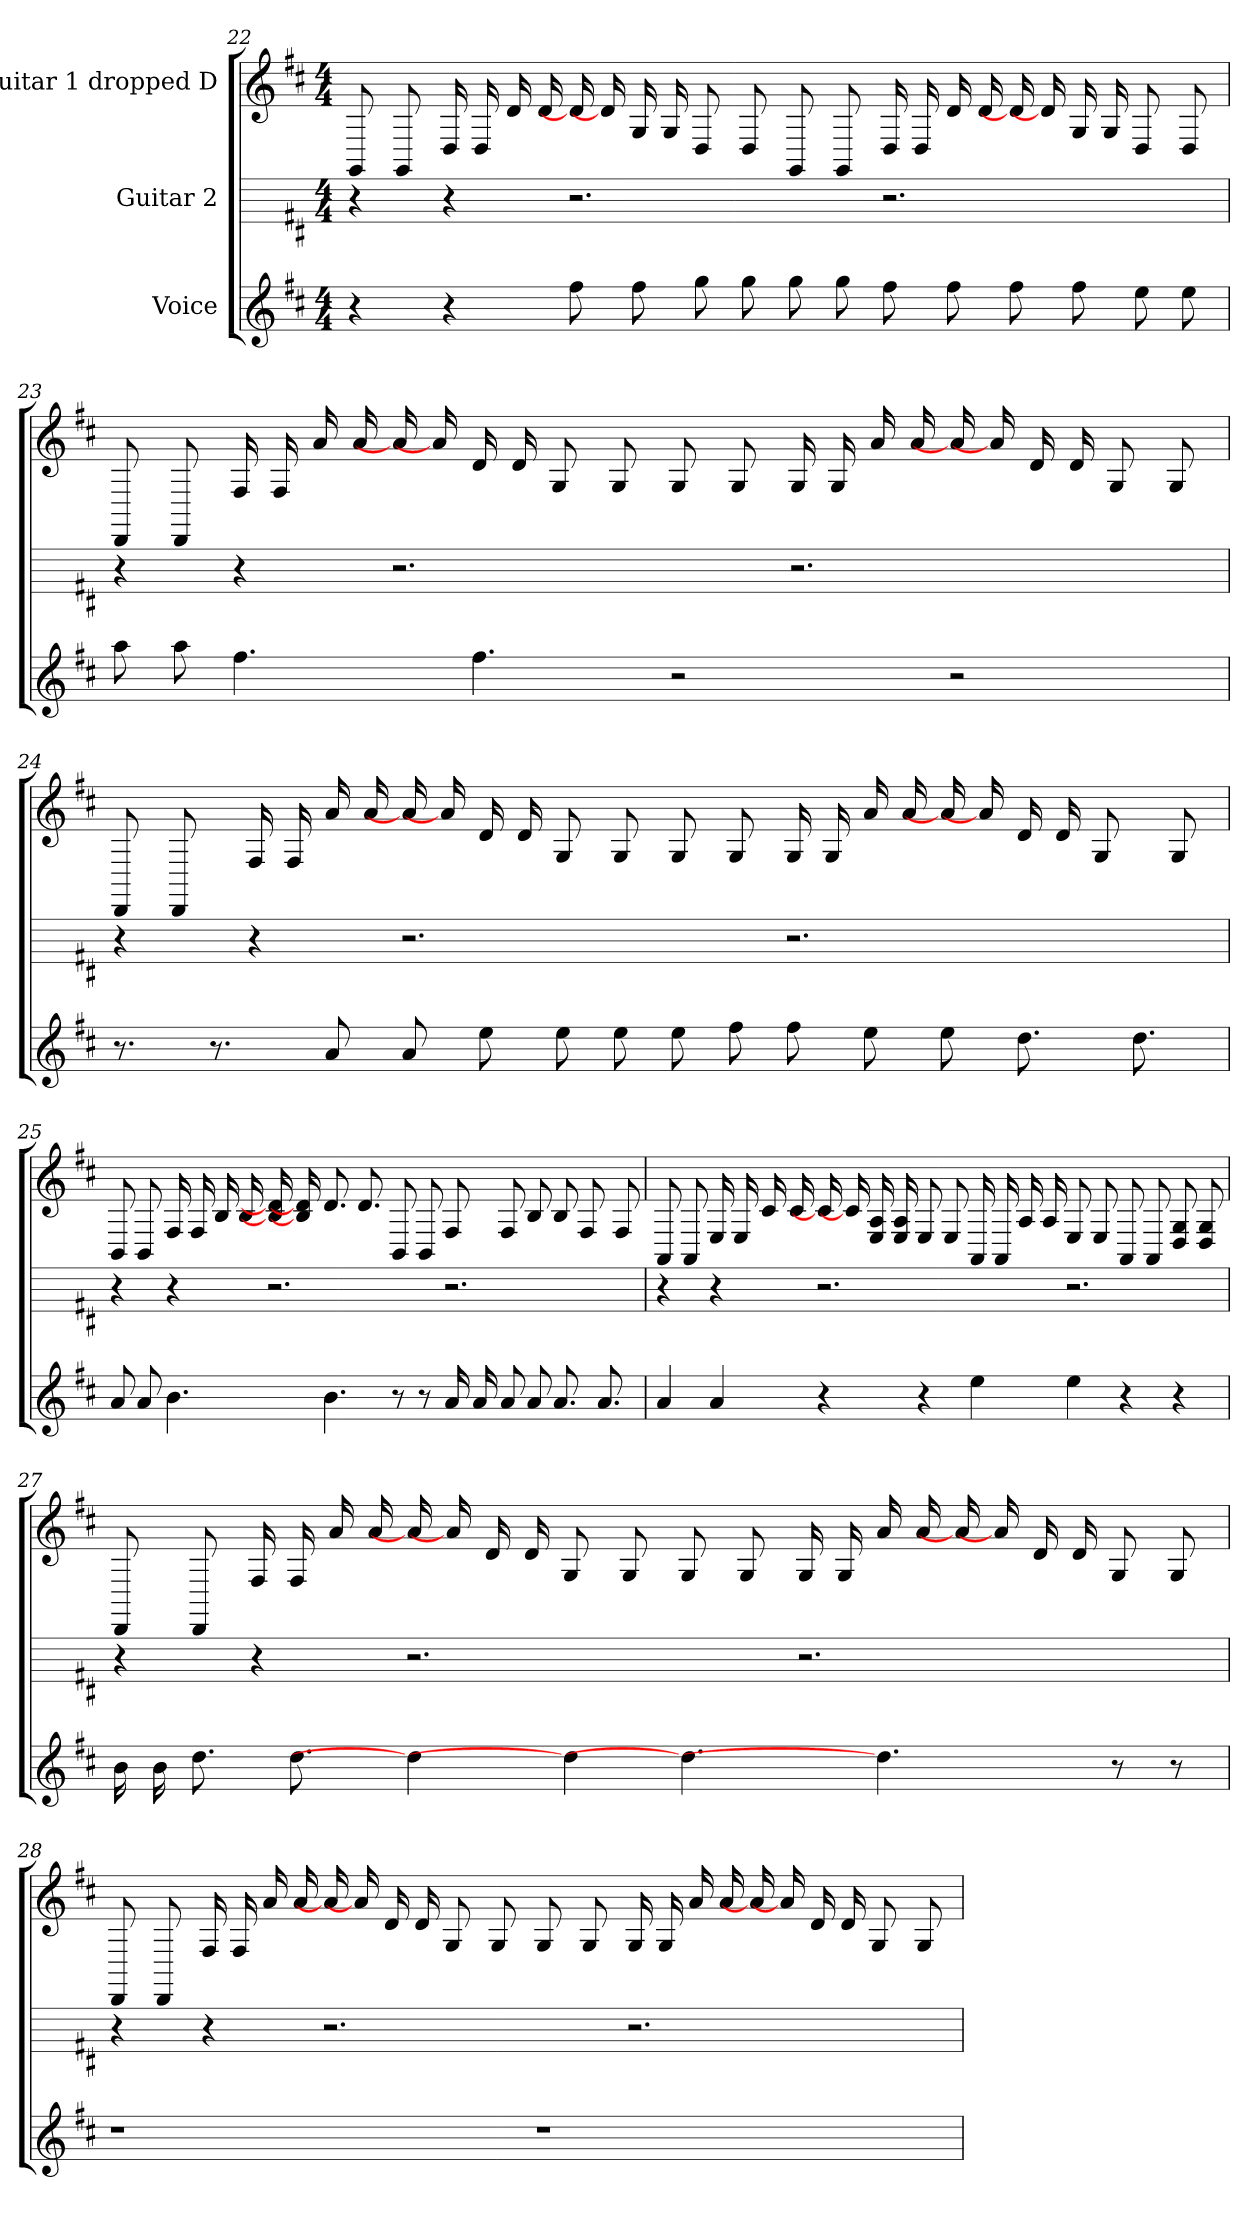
**kern	**kern	**kern
*part3	*part2	*part1
*staff3	*staff2	*staff1
*I"Voice	*I"Guitar 2	*I"Guitar 1 dropped D
*	*	*
*ITrd8c14	*	*
*k[f#c#]	*k[f#c#]	*k[f#c#]
*M4/4	*M4/4	*M4/4
=22	=22	=22
4r	4r	8GG
.	.	8GG
4r	4r	16D
.	.	16D
.	.	16d
.	.	16d
8f#	2.r	16d]
.	.	16d]
8f#	.	16G
.	.	16G
8g	.	8D
8g	.	8D
8g	.	8GG
8g	.	8GG
8f#	2.r	16D
.	.	16D
8f#	.	16d
.	.	16d
8f#	.	16d]
.	.	16d]
8f#	.	16G
.	.	16G
8e	.	8D
8e	.	8D
=23	=23	=23
8a	4r	8DD
8a	.	8DD
4.f#	4r	16F#
.	.	16F#
.	.	16a
.	.	16a
.	2.r	16a]
.	.	16a]
4.f#	.	16d
.	.	16d
.	.	8G
.	.	8G
2r	.	8G
.	.	8G
.	2.r	16G
.	.	16G
.	.	16a
.	.	16a
2r	.	16a]
.	.	16a]
.	.	16d
.	.	16d
.	.	8G
.	.	8G
=24	=24	=24
8.r	4r	8DD
.	.	8DD
8.r	.	.
.	4r	16F#
.	.	16F#
8A	.	16a
.	.	16a
8A	2.r	16a]
.	.	16a]
8e	.	16d
.	.	16d
8e	.	8G
8e	.	8G
8e	.	8G
8f#	.	8G
8f#	2.r	16G
.	.	16G
8e	.	16a
.	.	16a
8e	.	16a]
.	.	16a]
8.d	.	16d
.	.	16d
.	.	8G
8.d	.	.
.	.	8G
=25	=25	=25
8A	4r	8BB
8A	.	8BB
4.B	4r	16F#
.	.	16F#
.	.	16B
.	.	16B
.	2.r	16d] 16B]
.	.	16d] 16B]
4.B	.	8.d
.	.	8.d
8r	.	8BB
8r	.	8BB
16A	2.r	8F#
16A	.	.
8A	.	8F#
8A	.	8B
8.A	.	8B
.	.	8F#
8.A	.	.
.	.	8F#
=26	=26	=26
4A	4r	8AA
.	.	8AA
4A	4r	16E
.	.	16E
.	.	16c#
.	.	16c#
4r	2.r	16c#]
.	.	16c#]
.	.	16A 16E
.	.	16A 16E
4r	.	8E
.	.	8E
4e	.	16AA
.	.	16AA
.	.	16A
.	.	16A
4e	2.r	8E
.	.	8E
4r	.	8AA
.	.	8AA
4r	.	8G 8D
.	.	8G 8D
=27	=27	=27
16B	4r	8DD
16B	.	.
8.d	.	8DD
.	4r	16F#
8.d	.	16F#
.	.	16a
.	.	16a
4d]	2.r	16a]
.	.	16a]
.	.	16d
.	.	16d
4d]	.	8G
.	.	8G
4.d]	.	8G
.	.	8G
.	2.r	16G
.	.	16G
4.d]	.	16a
.	.	16a
.	.	16a]
.	.	16a]
.	.	16d
.	.	16d
8r	.	8G
8r	.	8G
=28	=28	=28
1r	4r	8DD
.	.	8DD
.	4r	16F#
.	.	16F#
.	.	16a
.	.	16a
.	2.r	16a]
.	.	16a]
.	.	16d
.	.	16d
.	.	8G
.	.	8G
1r	.	8G
.	.	8G
.	2.r	16G
.	.	16G
.	.	16a
.	.	16a
.	.	16a]
.	.	16a]
.	.	16d
.	.	16d
.	.	8G
.	.	8G
=	=	=
*-	*-	*-
